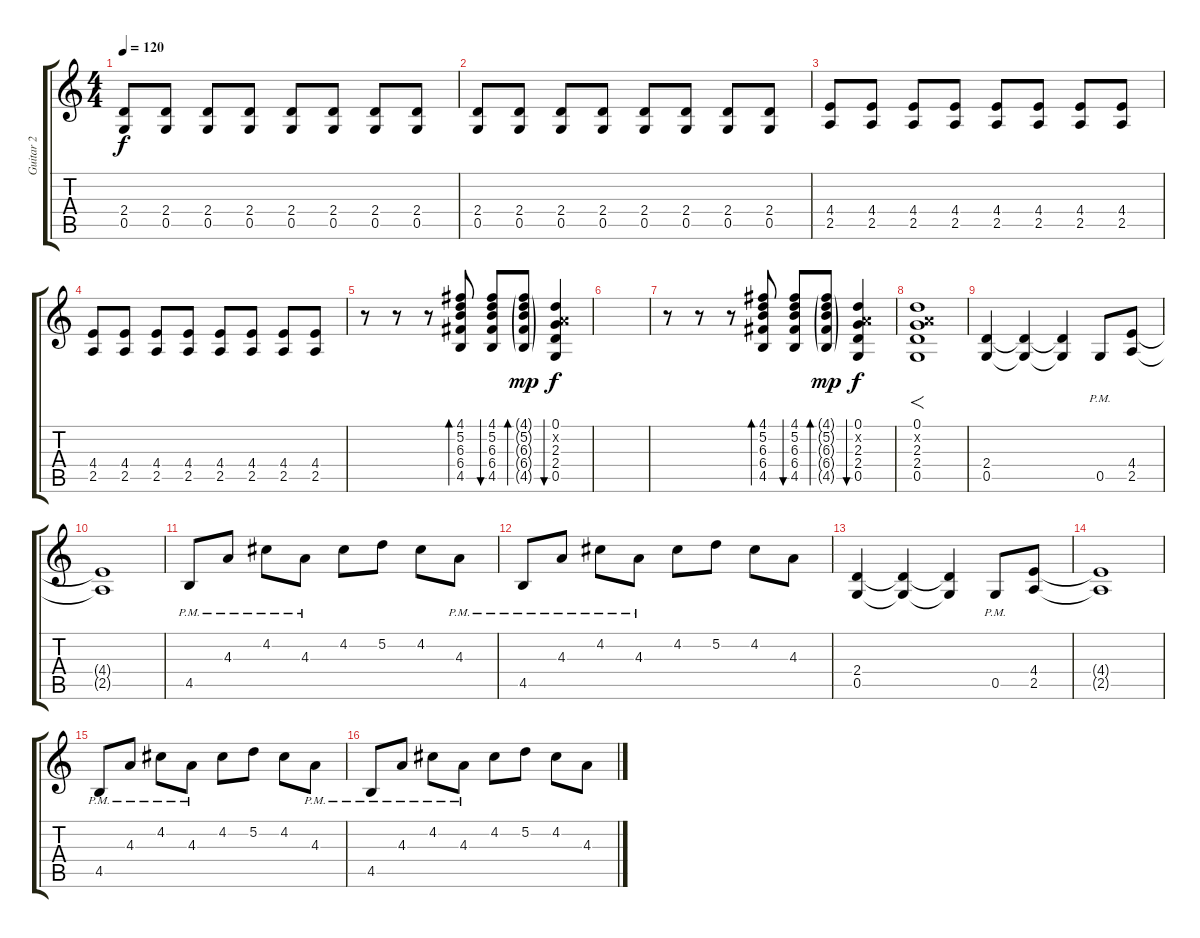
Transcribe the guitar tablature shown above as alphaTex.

\track ("Guitar 2" "Guitar 2") {instrument distortionguitar}
\staff {score tabs}
\tuning (D4 A3 F3 C3 G2 C2) {hide}
\ts (4 4)
\tempo 120
\clef g2
\ks c
(2.4 0.5).8{dy f} (2.4 0.5).8 (2.4 0.5).8 (2.4 0.5).8 (2.4 0.5).8 (2.4 0.5).8 (2.4 0.5).8 (2.4 0.5).8 |
(2.4 0.5).8 (2.4 0.5).8 (2.4 0.5).8 (2.4 0.5).8 (2.4 0.5).8 (2.4 0.5).8 (2.4 0.5).8 (2.4 0.5).8 |
(4.4 2.5).8 (4.4 2.5).8 (4.4 2.5).8 (4.4 2.5).8 (4.4 2.5).8 (4.4 2.5).8 (4.4 2.5).8 (4.4 2.5).8 |
(4.4 2.5).8 (4.4 2.5).8 (4.4 2.5).8 (4.4 2.5).8 (4.4 2.5).8 (4.4 2.5).8 (4.4 2.5).8 (4.4 2.5).8 |
r.8{instrument electricguitarclean} r.8 r.8 (4.1 5.2 6.3 6.4 4.5).8{bd 60} (4.1 5.2 6.3 6.4 4.5).8{bu 60} (4.1{g} 5.2{g} 6.3{g} 6.4{g} 4.5{g}).8{bd 60 dy mp} (0.1 0.2{x} 2.3 2.4 0.5).4{bu 60 dy f} |
|
r.8 r.8 r.8 (4.1 5.2 6.3 6.4 4.5).8{bd 60} (4.1 5.2 6.3 6.4 4.5).8{bu 60} (4.1{g} 5.2{g} 6.3{g} 6.4{g} 4.5{g}).8{bd 60 dy mp} (0.1 0.2{x} 2.3 2.4 0.5).4{bu 60 dy f} |
(0.1 0.2{x} 2.3 2.4 0.5).1{f} |
(2.4 0.5).4{instrument distortionguitar} (2.4{t} 0.5{t}).4 (2.4{t} 0.5{t}).4 0.5{pm}.8 (4.4 2.5).8 |
(4.4{t} 2.5{t}).1 |
4.5{pm}.8 4.3{pm}.8 4.2{pm}.8 4.3{pm}.8 4.2.8 5.2.8 4.2.8 4.3{pm}.8 |
4.5{pm}.8 4.3{pm}.8 4.2{pm}.8 4.3{pm}.8 4.2.8 5.2.8 4.2.8 4.3.8 |
(2.4 0.5).4 (2.4{t} 0.5{t}).4 (2.4{t} 0.5{t}).4 0.5{pm}.8 (4.4 2.5).8 |
(4.4{t} 2.5{t}).1 |
4.5{pm}.8 4.3{pm}.8 4.2{pm}.8 4.3{pm}.8 4.2.8 5.2.8 4.2.8 4.3{pm}.8 |
4.5{pm}.8 4.3{pm}.8 4.2{pm}.8 4.3{pm}.8 4.2.8 5.2.8 4.2.8 4.3.8
